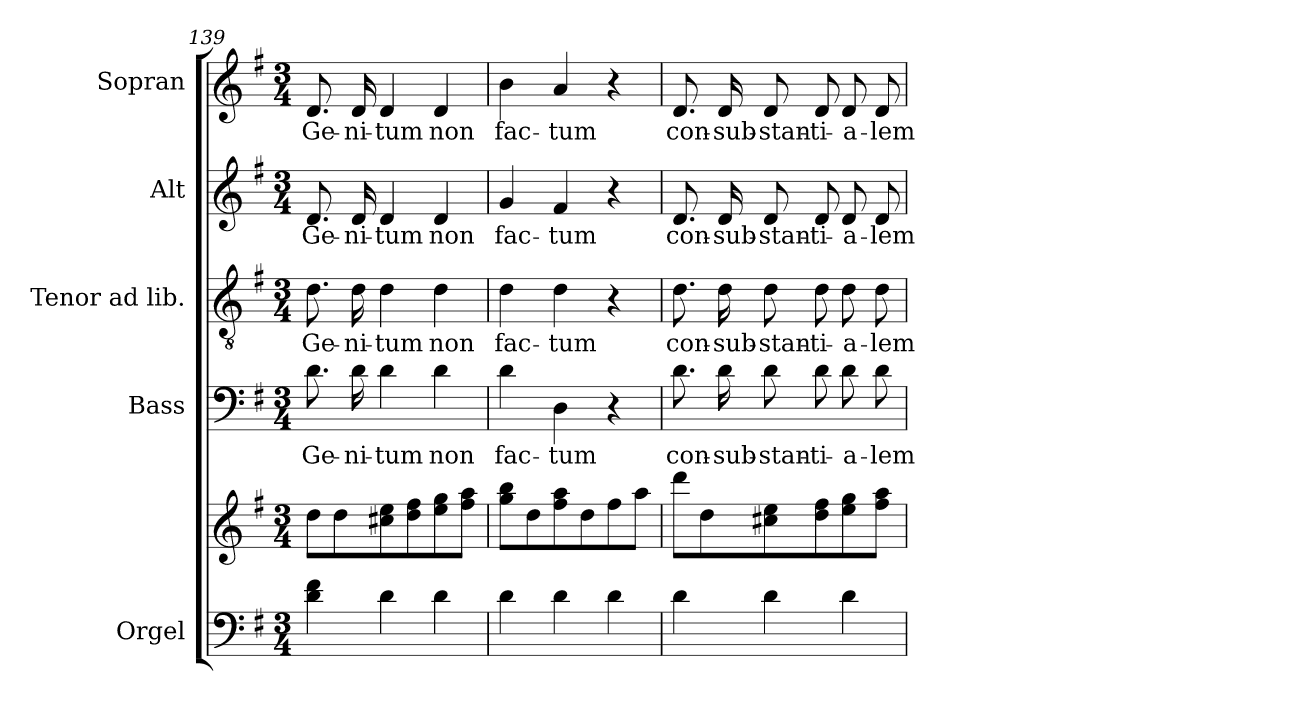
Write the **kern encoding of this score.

**kern	**kern	**kern	**text	**kern	**text	**kern	**text	**kern	**text
*part5	*part5	*part4	*part4	*part3	*part3	*part2	*part2	*part1	*part1
*staff6	*staff5	*staff4	*staff4	*staff3	*staff3	*staff2	*staff2	*staff1	*staff1
*I"Orgel	*	*I"Bass	*	*I"Tenor ad lib.	*	*I"Alt	*	*I"Sopran	*
*I'Org.	*	*I'B.	*	*I'T.	*	*I'A.	*	*I'S.	*
*clefF4	*clefG2	*clefF4	*	*clefGv2	*	*clefG2	*	*clefG2	*
*k[f#]	*k[f#]	*k[f#]	*	*k[f#]	*	*k[f#]	*	*k[f#]	*
*G:	*G:	*G:	*	*G:	*	*G:	*	*G:	*
*M3/4	*M3/4	*M3/4	*	*M3/4	*	*M3/4	*	*M3/4	*
=139	=139	=139	=139	=139	=139	=139	=139	=139	=139
!	!	!	!LO:LY:b	!	!LO:LY:b	!	!LO:LY:b	!	!LO:LY:b
4d\ 4f#\	8dd\L	8.d\	Ge-	8.d\	Ge-	8.d/	Ge-	8.d/	Ge-
.	8dd\	.	.	.	.	.	.	.	.
!	!	!	!LO:LY:b	!	!LO:LY:b	!	!LO:LY:b	!	!LO:LY:b
.	.	16d\	-ni-	16d\	-ni-	16d/	-ni-	16d/	-ni-
!	!	!	!LO:LY:b	!	!LO:LY:b	!	!LO:LY:b	!	!LO:LY:b
4d\	8cc#X\ 8ee\	4d\	-tum	4d\	-tum	4d/	-tum	4d/	-tum
.	8dd\ 8ff#\	.	.	.	.	.	.	.	.
!	!	!	!LO:LY:b	!	!LO:LY:b	!	!LO:LY:b	!	!LO:LY:b
4d\	8ee\ 8gg\	4d\	non	4d\	non	4d/	non	4d/	non
.	8ff#\ 8aa\J	.	.	.	.	.	.	.	.
=140	=140	=140	=140	=140	=140	=140	=140	=140	=140
!	!	!	!LO:LY:b	!	!LO:LY:b	!	!LO:LY:b	!	!LO:LY:b
4d\	8gg\ 8bb\L	4d\	fac-	4d\	fac-	4g/	fac-	4b\	fac-
.	8dd\	.	.	.	.	.	.	.	.
!	!	!	!LO:LY:b	!	!LO:LY:b	!	!LO:LY:b	!	!LO:LY:b
4d\	8ff#\ 8aa\	4D\	-tum	4d\	-tum	4f#/	-tum	4a/	-tum
.	8dd\	.	.	.	.	.	.	.	.
4d\	8ff#\	4r	.	4r	.	4r	.	4r	.
.	8aa\J	.	.	.	.	.	.	.	.
=141	=141	=141	=141	=141	=141	=141	=141	=141	=141
!	!	!	!LO:LY:b	!	!LO:LY:b	!	!LO:LY:b	!	!LO:LY:b
4d\	8ddd\L	8.d\	con-	8.d\	con-	8.d/	con-	8.d/	con-
.	8dd\	.	.	.	.	.	.	.	.
!	!	!	!LO:LY:b	!	!LO:LY:b	!	!LO:LY:b	!	!LO:LY:b
.	.	16d\	-sub-	16d\	-sub-	16d/	-sub-	16d/	-sub-
!	!	!	!LO:LY:b	!	!LO:LY:b	!	!LO:LY:b	!	!LO:LY:b
4d\	8cc#X\ 8ee\	8d\	-stan-	8d\	-stan-	8d/	-stan-	8d/	-stan-
!	!	!	!LO:LY:b	!	!LO:LY:b	!	!LO:LY:b	!	!LO:LY:b
.	8dd\ 8ff#\	8d\	-ti-	8d\	-ti-	8d/	-ti-	8d/	-ti-
!	!	!	!LO:LY:b	!	!LO:LY:b	!	!LO:LY:b	!	!LO:LY:b
4d\	8ee\ 8gg\	8d\	-a-	8d\	-a-	8d/	-a-	8d/	-a-
!	!	!	!LO:LY:b	!	!LO:LY:b	!	!LO:LY:b	!	!LO:LY:b
.	8ff#\ 8aa\J	8d\	-lem	8d\	-lem	8d/	-lem	8d/	-lem
=	=	=	=	=	=	=	=	=	=
*-	*-	*-	*-	*-	*-	*-	*-	*-	*-
